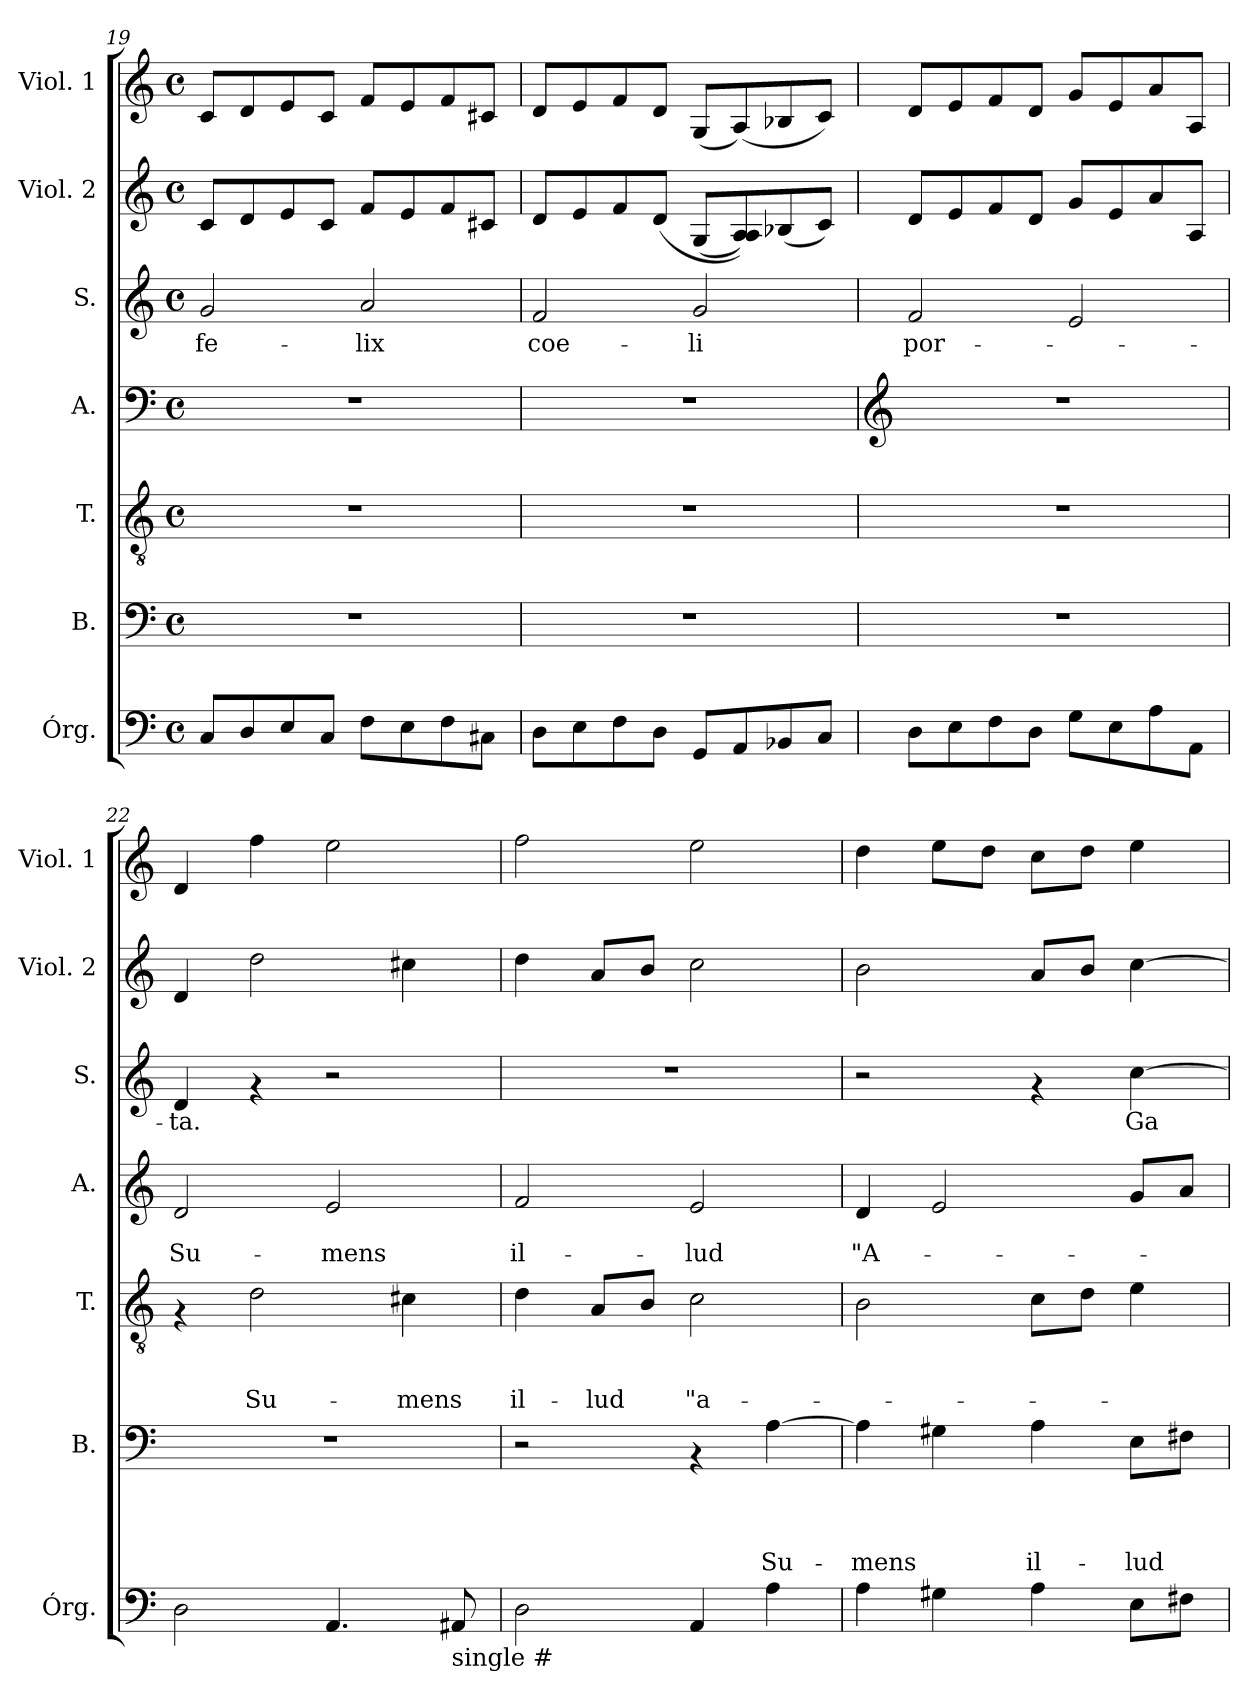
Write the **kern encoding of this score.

**kern	**kern	**text	**text	**text	**text	**kern	**text	**text	**text	**kern	**text	**text	**kern	**text	**kern	**kern
*part7	*part6	*part6	*part6	*part6	*part6	*part5	*part5	*part5	*part5	*part4	*part4	*part4	*part3	*part3	*part2	*part1
*staff7	*staff6	*staff6	*staff6	*staff6	*staff6	*staff5	*staff5	*staff5	*staff5	*staff4	*staff4	*staff4	*staff3	*staff3	*staff2	*staff1
*I"Órg.	*I"B.	*	*	*	*	*I"T.	*	*	*	*I"A.	*	*	*I"S.	*	*I"Viol. 2	*I"Viol. 1
*I'Órg.	*I'B.	*	*	*	*	*I'T.	*	*	*	*I'A.	*	*	*I'S.	*	*I'Viol. 2	*I'Viol. 1
*clefF4	*clefF4	*	*	*	*	*clefGv2	*	*	*	*clefF4	*	*	*clefG2	*	*clefG2	*clefG2
*k[]	*k[]	*	*	*	*	*k[]	*	*	*	*k[]	*	*	*k[]	*	*k[]	*k[]
*C:	*C:	*	*	*	*	*C:	*	*	*	*C:	*	*	*C:	*	*C:	*C:
*M4/4	*M4/4	*	*	*	*	*M4/4	*	*	*	*M4/4	*	*	*M4/4	*	*M4/4	*M4/4
*met(c)	*met(c)	*	*	*	*	*met(c)	*	*	*	*met(c)	*	*	*met(c)	*	*met(c)	*met(c)
=19	=19	=19	=19	=19	=19	=19	=19	=19	=19	=19	=19	=19	=19	=19	=19	=19
!	!	!	!	!	!	!	!	!	!	!	!	!	!	!LO:LY:b	!	!
8C/L	1r	.	.	.	.	1r	.	.	.	1r	.	.	2g/	fe-	8c/L	8c/L
8D/	.	.	.	.	.	.	.	.	.	.	.	.	.	.	8d/	8d/
8E/	.	.	.	.	.	.	.	.	.	.	.	.	.	.	8e/	8e/
8C/J	.	.	.	.	.	.	.	.	.	.	.	.	.	.	8c/J	8c/J
!	!	!	!	!	!	!	!	!	!	!	!	!	!	!LO:LY:b	!	!
8F\L	.	.	.	.	.	.	.	.	.	.	.	.	2a/	-lix	8f/L	8f/L
8E\	.	.	.	.	.	.	.	.	.	.	.	.	.	.	8e/	8e/
8F\	.	.	.	.	.	.	.	.	.	.	.	.	.	.	8f/	8f/
8C#X\J	.	.	.	.	.	.	.	.	.	.	.	.	.	.	8c#X/J	8c#X/J
=20	=20	=20	=20	=20	=20	=20	=20	=20	=20	=20	=20	=20	=20	=20	=20	=20
!	!	!	!	!	!	!	!	!	!	!	!	!	!	!LO:LY:b	!	!
8D<\L	1r	.	.	.	.	1r	.	.	.	1r	.	.	2f/	coe-	8d/L	8d/L
8E\	.	.	.	.	.	.	.	.	.	.	.	.	.	.	8e/	8e/
8F\	.	.	.	.	.	.	.	.	.	.	.	.	.	.	8f/	8f/
8D\J	.	.	.	.	.	.	.	.	.	.	.	.	.	.	(<8d/J	8d/J
!	!	!	!	!	!	!	!	!	!	!	!	!	!	!LO:LY:b	!	!
8GG</L	.	.	.	.	.	.	.	.	.	.	.	.	2g/	-li	(>8G/L	(>8G/L
8AA/	.	.	.	.	.	.	.	.	.	.	.	.	.	.	8A/ 8A/))	(>8A/)
8BB-X/	.	.	.	.	.	.	.	.	.	.	.	.	.	.	(>8B-X/	8B-X/
8C/J	.	.	.	.	.	.	.	.	.	.	.	.	.	.	8c/J)	8c/J)
!!LO:PB:g=z
=21	=21	=21	=21	=21	=21	=21	=21	=21	=21	=21	=21	=21	=21	=21	=21	=21
*	*	*	*	*	*	*	*	*	*	*clefG2	*	*	*	*	*	*
!	!	!	!	!	!	!	!	!	!	!	!	!	!	!LO:LY:b	!	!
8D\L	1r	.	.	.	.	1r	.	.	.	1r	.	.	2f/	por-	8d/L	8d/L
8E\	.	.	.	.	.	.	.	.	.	.	.	.	.	.	8e/	8e/
8F\	.	.	.	.	.	.	.	.	.	.	.	.	.	.	8f/	8f/
8D\J	.	.	.	.	.	.	.	.	.	.	.	.	.	.	8d/J	8d/J
8G\L	.	.	.	.	.	.	.	.	.	.	.	.	2e/	.	8g/L	8g/L
8E\	.	.	.	.	.	.	.	.	.	.	.	.	.	.	8e/	8e/
8A\	.	.	.	.	.	.	.	.	.	.	.	.	.	.	8a/	8a/
8AA\J	.	.	.	.	.	.	.	.	.	.	.	.	.	.	8A/J	8A/J
=22	=22	=22	=22	=22	=22	=22	=22	=22	=22	=22	=22	=22	=22	=22	=22	=22
!	!	!	!	!	!	!	!	!	!	!	!	!LO:LY:b	!	!LO:LY:b	!	!
2D\	1r	.	.	.	.	4rF	.	.	.	2d/	.	Su-	4d/	-ta.	4d/	4d/
!	!	!	!	!	!	!	!	!	!LO:LY:b	!	!	!	!	!	!	!
.	.	.	.	.	.	2d\	.	.	Su-	.	.	.	4rf	.	2dd\	4ff\
!	!	!	!	!	!	!	!	!	!	!	!	!LO:LY:b	!	!	!	!
4.AA</	.	.	.	.	.	.	.	.	.	2e/	.	-mens	2r	.	.	2ee>\
!	!	!	!	!	!	!	!	!	!LO:LY:b	!	!	!	!	!	!	!
.	.	.	.	.	.	4c#X\	.	.	-mens	.	.	.	.	.	4cc#X\	.
!LO:TX:b:t=single #	!	!	!	!	!	!	!	!	!	!	!	!	!	!	!	!
8AA#</	.	.	.	.	.	.	.	.	.	.	.	.	.	.	.	.
=23	=23	=23	=23	=23	=23	=23	=23	=23	=23	=23	=23	=23	=23	=23	=23	=23
!	!	!	!	!	!	!	!	!	!LO:LY:b	!	!	!LO:LY:b	!	!	!	!
2D<\	2r	.	.	.	.	4d\	.	.	il-	2f/	.	il-	1r	.	4dd\	2ff\
!	!	!	!	!	!	!	!	!	!LO:LY:b	!	!	!	!	!	!	!
.	.	.	.	.	.	8A/L	.	.	-lud	.	.	.	.	.	8a/L	.
.	.	.	.	.	.	8B/J	.	.	.	.	.	.	.	.	8b/J	.
!	!	!	!	!	!	!	!	!	!LO:LY:b	!	!	!LO:LY:b	!	!	!	!
4AA</	4rAA	.	.	.	.	2c\	.	.	"a-	2e/	.	-lud	.	.	2cc\	2ee\
!	!	!	!	!	!LO:LY:b	!	!	!	!	!	!	!	!	!	!	!
4A\	[>4A\	.	.	.	Su-	.	.	.	.	.	.	.	.	.	.	.
=24	=24	=24	=24	=24	=24	=24	=24	=24	=24	=24	=24	=24	=24	=24	=24	=24
!	!	!	!	!	!LO:LY:b	!	!	!	!	!	!	!LO:LY:b	!	!	!	!
4A<\	4A\]	.	.	.	-mens	2B\	.	.	.	4d/	.	"A-	2r	.	2b\	4dd\
4G#X\	4G#X\	.	.	.	.	.	.	.	.	2e/	.	.	.	.	.	8ee\L
.	.	.	.	.	.	.	.	.	.	.	.	.	.	.	.	8dd\J
!	!	!	!	!	!LO:LY:b	!	!	!	!	!	!	!	!	!	!	!
4A\	4A\	.	.	.	il-	8c\L	.	.	.	.	.	.	4rf	.	8a/L	8cc\L
.	.	.	.	.	.	8d\J	.	.	.	.	.	.	.	.	8b/J	8dd\J
!	!	!	!	!	!LO:LY:b	!	!	!	!	!	!	!	!	!LO:LY:b	!	!
8E\L	8E\L	.	.	.	-lud	4e\	.	.	.	8g/L	.	.	[>4cc\	Ga-	[>4cc\	4ee\
8F#X<\J	8F#X\J	.	.	.	.	.	.	.	.	8a/J	.	.	.	.	.	.
=	=	=	=	=	=	=	=	=	=	=	=	=	=	=	=	=
*-	*-	*-	*-	*-	*-	*-	*-	*-	*-	*-	*-	*-	*-	*-	*-	*-
